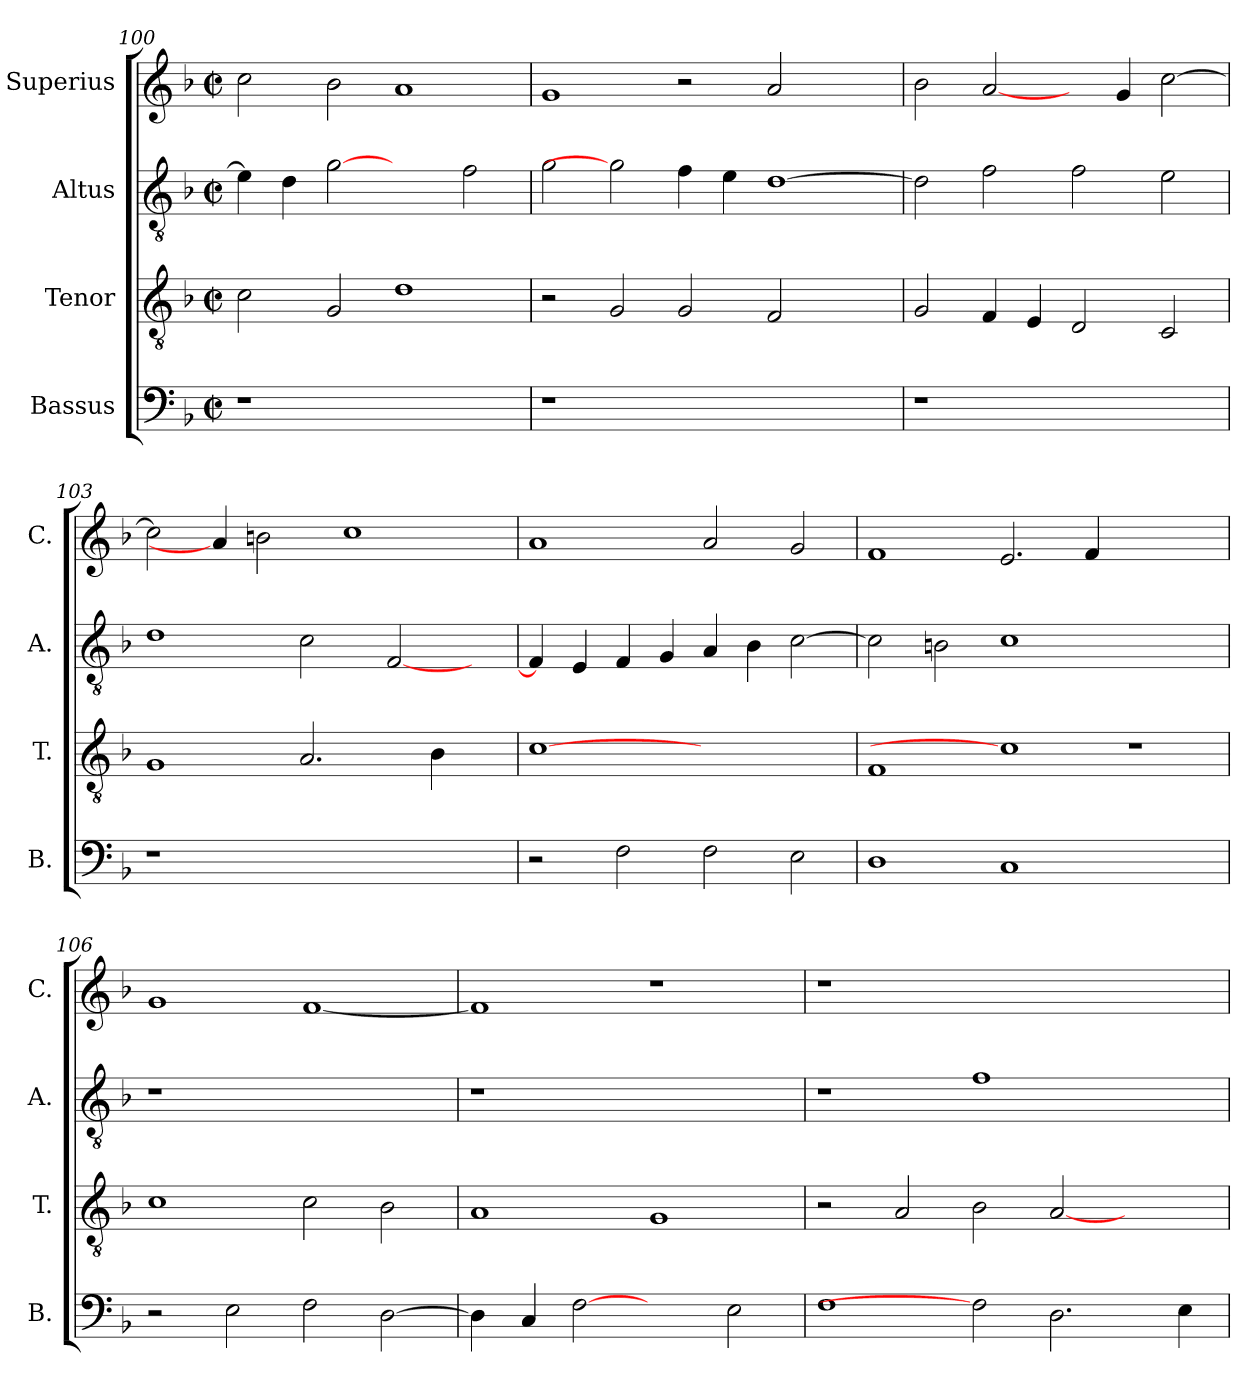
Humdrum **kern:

**kern	**kern	**kern	**kern
*part4	*part3	*part2	*part1
*staff4	*staff3	*staff2	*staff1
*I"Bassus	*I"Tenor	*I"Altus	*I"Superius
*I'B.	*I'T.	*I'A.	*I'C.
*clefF4	*clefGv2	*clefGv2	*clefG2
*	*ITrd7c12	*ITrd7c12	*
*k[b-]	*k[b-]	*k[b-]	*k[b-]
*F:	*F:	*F:	*F:
*M2/2	*M2/2	*M2/2	*M2/2
*met(c|)	*met(c|)	*met(c|)	*met(c|)
=100	=100	=100	=100
!LO:N:vis=1	!	!	!
1r	2Ci\	4Ei\]	2cci\
.	.	4Di\	.
.	2GGi/	[2Gi	2b-i\
1ryy	1Di	2ryy	1ai
.	.	2Fi\	.
=101	=101	=101	=101
!LO:N:vis=1	!	!	!
1r	2r	2Gi\	1gi
.	2GGi/	2Gi]	.
1.ryy	2GGi/	4Fi\	2r
.	.	4Ei\	.
.	2FFi/	[>1Di	2ai/
.	2ryy	.	2ryy
=102	=102	=102	=102
!LO:N:vis=1	!	!	!
1r	2GGi/	2Di\]	2b-i\
.	4FFi/	2Fi\	[2ai/
.	4EEi/	.	.
1ryy	2DDi/	2Fi\	4ryy
.	.	.	4gi/
.	2CCi/	2Ei\	[>2cci\
=103	=103	=103	=103
!LO:N:vis=1	!	!	!
1r	1GGi	1Di	2cci\]
.	.	.	4ai/]
.	.	.	2bni\
1ryy	2.AAi/	2Ci\	.
.	.	.	1cci
.	.	[<2FFi/	.
.	4BB-i\	.	.
4ryy	4ryy	4ryy	.
!!LO:LB:g=z
=104	=104	=104	=104
2r	[1Ci	4FFi/]	1ai
.	.	4EEi/	.
2Fi\	.	4FFi/	.
.	.	4GGi/	.
2Fi\	1ryy	4AAi/	2ai/
.	.	4BB-i\	.
2Ei\	.	[>2Ci\	2gi/
=105	=105	=105	=105
1Di	1FFi	2Ci\]	1fi
.	.	2BBni\	.
1Ci	1Ci]	1Ci	2.ei/
.	.	.	4fi/
1ryy	1r	1ryy	1ryy
=106	=106	=106	=106
!	!	!LO:N:vis=1	!
2r	1Ci	1r	1gi
2Ei\	.	.	.
2Fi\	2Ci\	1ryy	[<1fi
[>2Di\	2BB-i\	.	.
=107	=107	=107	=107
!	!	!LO:N:vis=1	!
4Di\]	1AAi	1r	1fi]
4Ci/	.	.	.
[2Fi	.	.	.
2ryy	1GGi	1ryy	1r
2Ei\	.	.	.
=108	=108	=108	=108
!	!	!	!LO:N:vis=1
1Fi	2r	1r	1r
.	2AAi/	.	.
2Fi]	2BB-i\	1Fi	1.ryy
2.Di\	[<2AAi/	.	.
.	2ryy	2ryy	.
4Ei\	.	.	.
=	=	=	=
*-	*-	*-	*-
